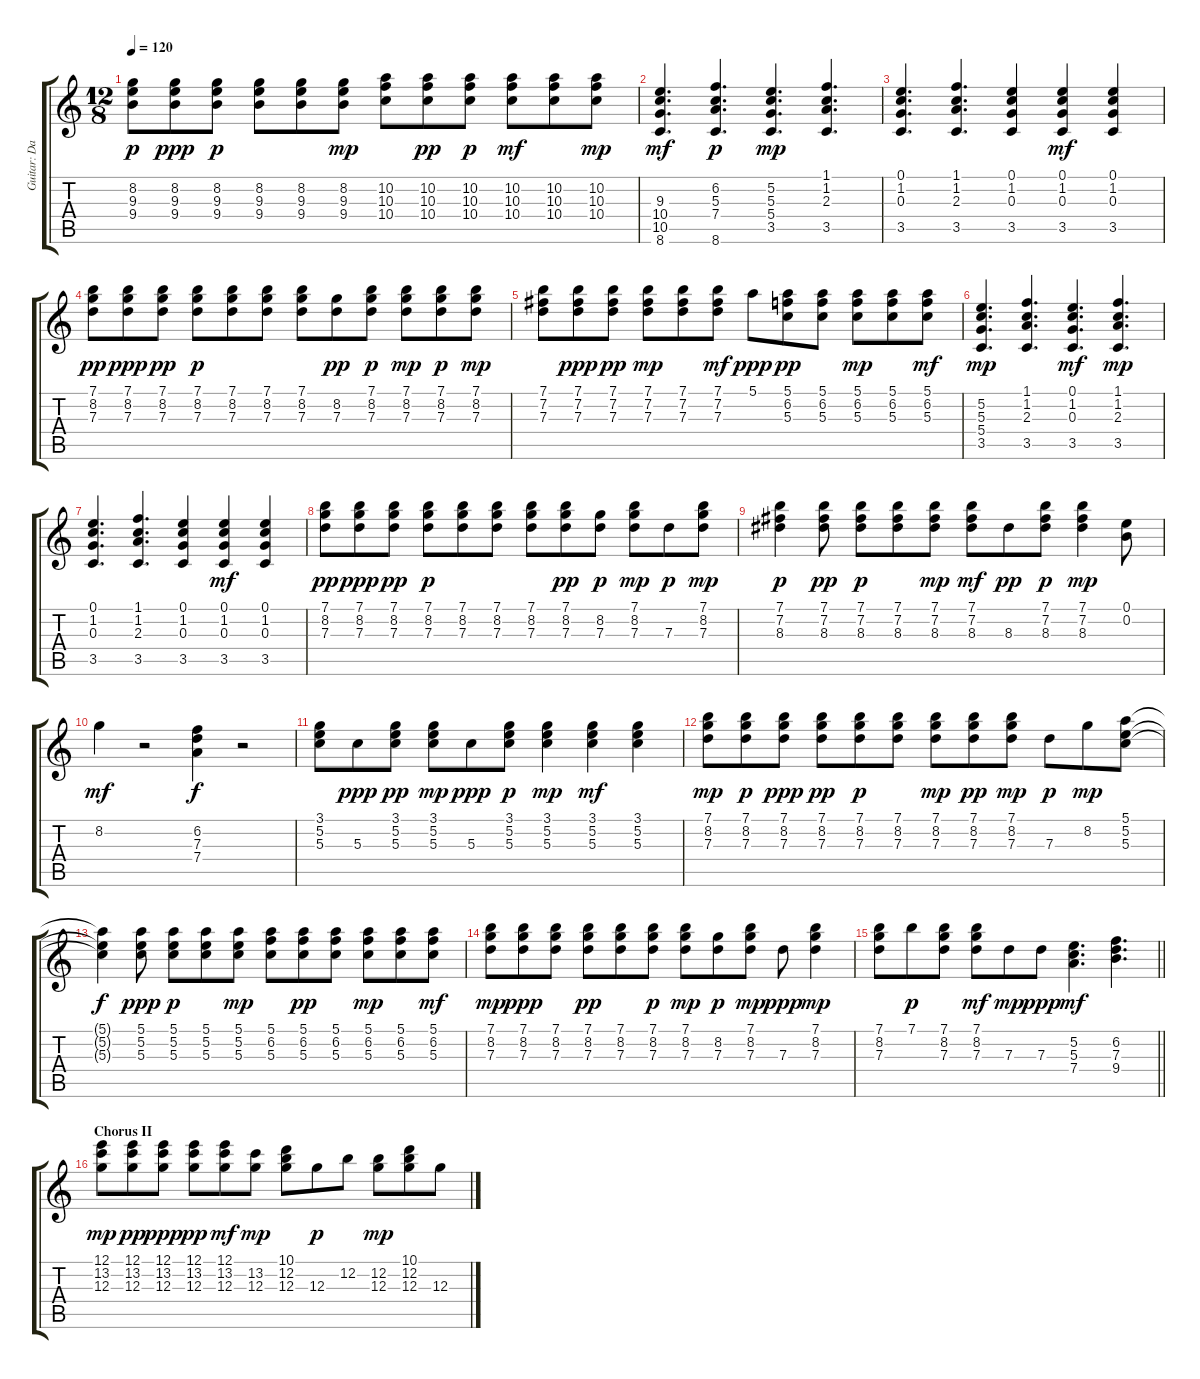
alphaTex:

\track ("Guitar: Davey" "Guitar: Da") {instrument acousticguitarnylon}
\staff {score tabs}
\tuning (E4 B3 G3 D3 A2 E2) {hide}
\ts (12 8)
\tempo 120
\clef g2
\ks c
(8.2 9.3 9.4).8{dy p} (8.2 9.3 9.4).8{dy ppp} (8.2 9.3 9.4).8{dy p} (8.2 9.3 9.4).8 (8.2 9.3 9.4).8 (8.2 9.3 9.4).8{dy mp} (10.2 10.3 10.4).8 (10.2 10.3 10.4).8{dy pp} (10.2 10.3 10.4).8{dy p} (10.2 10.3 10.4).8{dy mf} (10.2 10.3 10.4).8 (10.2 10.3 10.4).8{dy mp} |
(9.3 10.4 10.5 8.6).4{d dy mf} (6.2 5.3 7.4 8.6).4{d dy p} (5.2 5.3 5.4 3.5).4{d dy mp} (1.1 1.2 2.3 3.5).4{d} |
(0.1 1.2 0.3 3.5).4{d} (1.1 1.2 2.3 3.5).4{d} (0.1 1.2 0.3 3.5).4 (0.1 1.2 0.3 3.5).4{dy mf} (0.1 1.2 0.3 3.5).4 |
(7.1 8.2 7.3).8{dy pp} (7.1 8.2 7.3).8{dy ppp} (7.1 8.2 7.3).8{dy pp} (7.1 8.2 7.3).8{dy p} (7.1 8.2 7.3).8 (7.1 8.2 7.3).8 (7.1 8.2 7.3).8 (8.2 7.3).8{dy pp} (7.1 8.2 7.3).8{dy p} (7.1 8.2 7.3).8{dy mp} (7.1 8.2 7.3).8{dy p} (7.1 8.2 7.3).8{dy mp} |
(7.1 7.2 7.3).8 (7.1 7.2 7.3).8{dy ppp} (7.1 7.2 7.3).8{dy pp} (7.1 7.2 7.3).8{dy mp} (7.1 7.2 7.3).8 (7.1 7.2 7.3).8{dy mf} 5.1.8{dy ppp} (5.1 6.2 5.3).8{dy pp} (5.1 6.2 5.3).8 (5.1 6.2 5.3).8{dy mp} (5.1 6.2 5.3).8 (5.1 6.2 5.3).8{dy mf} |
(5.2 5.3 5.4 3.5).4{d dy mp} (1.1 1.2 2.3 3.5).4{d} (0.1 1.2 0.3 3.5).4{d dy mf} (1.1 1.2 2.3 3.5).4{d dy mp} |
(0.1 1.2 0.3 3.5).4{d} (1.1 1.2 2.3 3.5).4{d} (0.1 1.2 0.3 3.5).4 (0.1 1.2 0.3 3.5).4{dy mf} (0.1 1.2 0.3 3.5).4 |
(7.1 8.2 7.3).8{dy pp} (7.1 8.2 7.3).8{dy ppp} (7.1 8.2 7.3).8{dy pp} (7.1 8.2 7.3).8{dy p} (7.1 8.2 7.3).8 (7.1 8.2 7.3).8 (7.1 8.2 7.3).8 (7.1 8.2 7.3).8{dy pp} (8.2 7.3).8{dy p} (7.1 8.2 7.3).8{dy mp} 7.3.8{dy p} (7.1 8.2 7.3).8{dy mp} |
(7.1 7.2 8.3).4{dy p} (7.1 7.2 8.3).8{dy pp} (7.1 7.2 8.3).8{dy p} (7.1 7.2 8.3).8 (7.1 7.2 8.3).8{dy mp} (7.1 7.2 8.3).8{dy mf} 8.3.8{dy pp} (7.1 7.2 8.3).8{dy p} (7.1 7.2 8.3).4{dy mp} (0.1 0.2).8 |
8.2.4{dy mf} r.2 (6.2 7.3 7.4).4{dy f} r.2 |
(3.1 5.2 5.3).8 5.3.8{dy ppp} (3.1 5.2 5.3).8{dy pp} (3.1 5.2 5.3).8{dy mp} 5.3.8{dy ppp} (3.1 5.2 5.3).8{dy p} (3.1 5.2 5.3).4{dy mp} (3.1 5.2 5.3).4{dy mf} (3.1 5.2 5.3).4 |
(7.1 8.2 7.3).8{dy mp} (7.1 8.2 7.3).8{dy p} (7.1 8.2 7.3).8{dy ppp} (7.1 8.2 7.3).8{dy pp} (7.1 8.2 7.3).8{dy p} (7.1 8.2 7.3).8 (7.1 8.2 7.3).8{dy mp} (7.1 8.2 7.3).8{dy pp} (7.1 8.2 7.3).8{dy mp} 7.3.8{dy p} 8.2.8{dy mp} (5.1 5.2 5.3).8 |
(5.1{t} 5.2{t} 5.3{t}).4{dy f} (5.1 5.2 5.3).8{dy ppp} (5.1 5.2 5.3).8{dy p} (5.1 5.2 5.3).8 (5.1 5.2 5.3).8{dy mp} (5.1 6.2 5.3).8 (5.1 6.2 5.3).8{dy pp} (5.1 6.2 5.3).8 (5.1 6.2 5.3).8{dy mp} (5.1 6.2 5.3).8 (5.1 6.2 5.3).8{dy mf} |
(7.1 8.2 7.3).8{dy mp} (7.1 8.2 7.3).8{dy ppp} (7.1 8.2 7.3).8 (7.1 8.2 7.3).8{dy pp} (7.1 8.2 7.3).8 (7.1 8.2 7.3).8{dy p} (7.1 8.2 7.3).8{dy mp} (8.2 7.3).8{dy p} (7.1 8.2 7.3).8{dy mp} 7.3.8{dy ppp} (7.1 8.2 7.3).4{dy mp} |
\barLineRight lightlight
(7.1 8.2 7.3).8 7.1.8{dy p} (7.1 8.2 7.3).8 (7.1 8.2 7.3).8{dy mf} 7.3.8{dy mp} 7.3.8{dy ppp} (5.2 5.3 7.4).4{d dy mf} (6.2 7.3 9.4).4{d} |
\section ("" "Chorus II")
(12.1 13.2 12.3).8{dy mp} (12.1 13.2 12.3).8{dy pp} (12.1 13.2 12.3).8{dy ppp} (12.1 13.2 12.3).8{dy pp} (12.1 13.2 12.3).8{dy mf} (13.2 12.3).8{dy mp} (10.1 12.2 12.3).8 12.3.8{dy p} 12.2.8 (12.2 12.3).8{dy mp} (10.1 12.2 12.3).8 12.3.8
